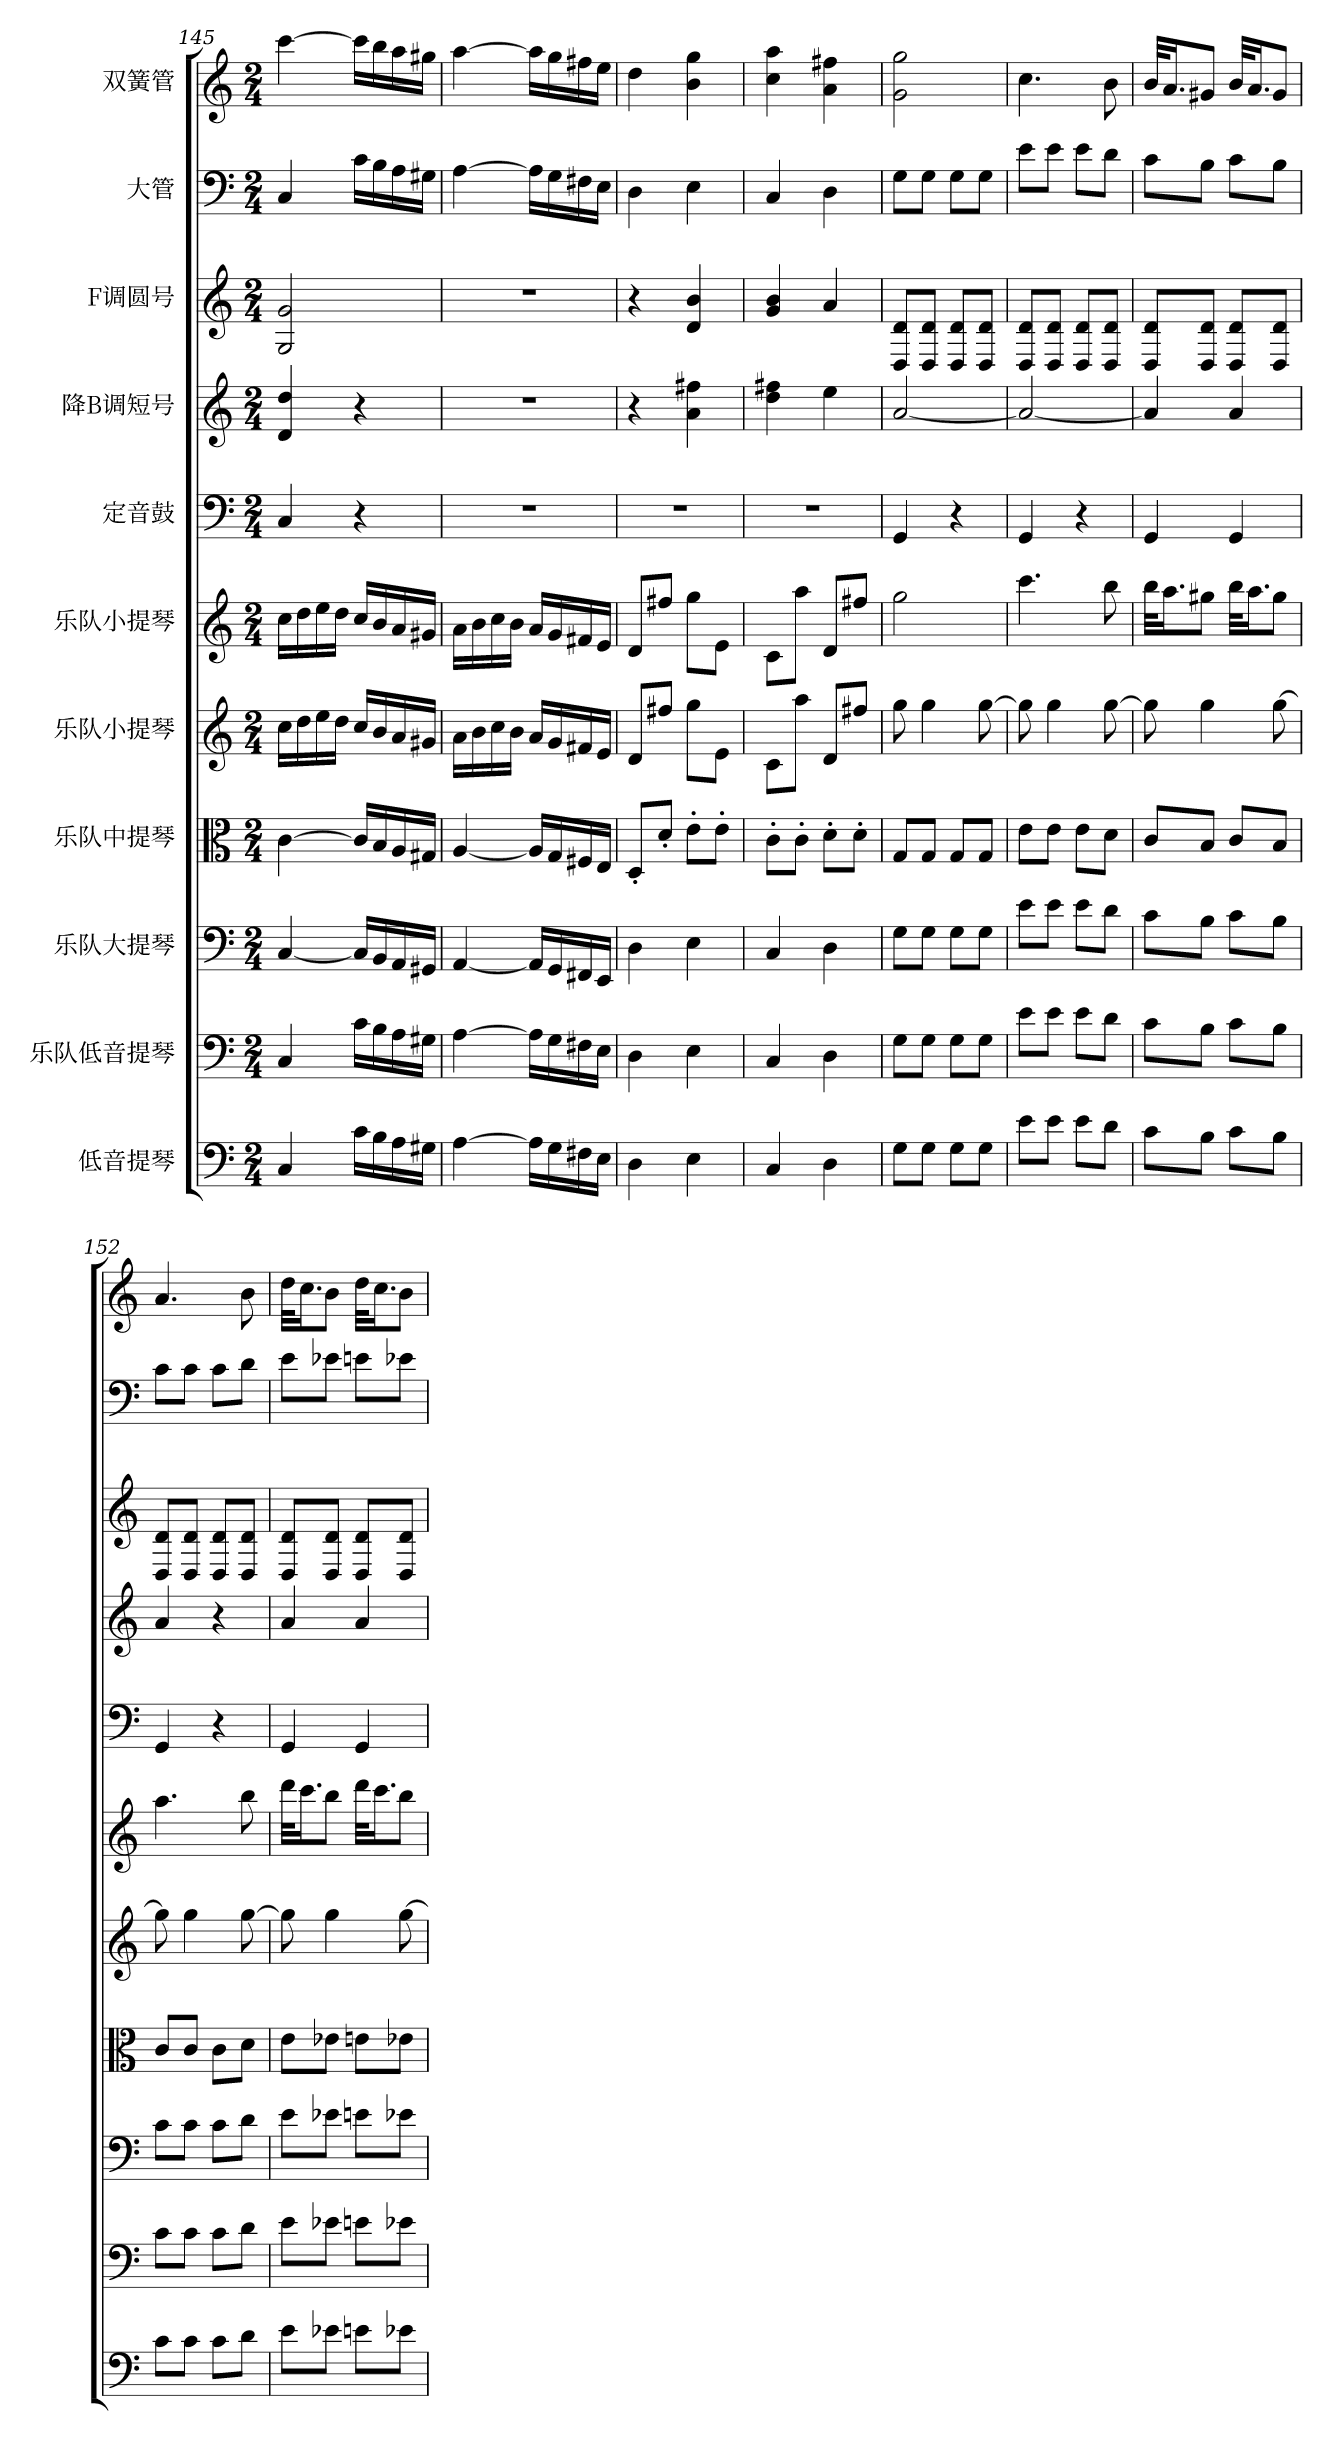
**kern	**kern	**kern	**kern	**kern	**kern	**kern	**kern	**kern	**kern	**kern
*part11	*part10	*part9	*part8	*part7	*part6	*part5	*part4	*part3	*part2	*part1
*staff11	*staff10	*staff9	*staff8	*staff7	*staff6	*staff5	*staff4	*staff3	*staff2	*staff1
*I"低音提琴	*I"乐队低音提琴	*I"乐队大提琴	*I"乐队中提琴	*I"乐队小提琴	*I"乐队小提琴	*I"定音鼓	*I"降B调短号	*I"F调圆号	*I"大管	*I"双簧管
!!LO:PB:g=z
*clefF4	*clefF4	*clefF4	*clefC3	*clefG2	*clefG2	*clefF4	*clefG2	*clefG2	*clefF4	*clefG2
*ITrd7c12	*ITrd7c12	*	*	*	*	*	*ITrd1c2	*ITrd4c7	*	*
*k[]	*k[]	*k[]	*k[]	*k[]	*k[]	*k[]	*k[b-e-]	*k[b-]	*k[]	*k[]
*M2/4	*M2/4	*M2/4	*M2/4	*M2/4	*M2/4	*M2/4	*M2/4	*M2/4	*M2/4	*M2/4
=145	=145	=145	=145	=145	=145	=145	=145	=145	=145	=145
4CC/	4CC/	[4C/	[4c\	16cc\LL	16cc\LL	4C/	4c/ 4cc/	2C/ 2c/	4C/	[4ccc\
.	.	.	.	16dd\	16dd\	.	.	.	.	.
.	.	.	.	16ee\	16ee\	.	.	.	.	.
.	.	.	.	16dd\JJ	16dd\JJ	.	.	.	.	.
16C\LL	16C\LL	16C/LL]	16c/LL]	16cc/LL	16cc/LL	4r	4r	.	16c\LL	16ccc\LL]
16BB\	16BB\	16BB/	16B/	16b/	16b/	.	.	.	16B\	16bb\
16AA\	16AA\	16AA/	16A/	16a/	16a/	.	.	.	16A\	16aa\
16GG#X\JJ	16GG#X\JJ	16GG#X/JJ	16G#X/JJ	16g#X/JJ	16g#X/JJ	.	.	.	16G#X\JJ	16gg#X\JJ
=146	=146	=146	=146	=146	=146	=146	=146	=146	=146	=146
[4AA\	[4AA\	[4AA/	[4A/	16a\LL	16a\LL	2r	2r	2r	[4A\	[4aa\
.	.	.	.	16b\	16b\	.	.	.	.	.
.	.	.	.	16cc\	16cc\	.	.	.	.	.
.	.	.	.	16b\JJ	16b\JJ	.	.	.	.	.
16AA\LL]	16AA\LL]	16AA/LL]	16A/LL]	16a/LL	16a/LL	.	.	.	16A\LL]	16aa\LL]
16GG\	16GG\	16GG/	16G/	16g/	16g/	.	.	.	16G\	16gg\
16FF#X\	16FF#X\	16FF#X/	16F#X/	16f#X/	16f#X/	.	.	.	16F#X\	16ff#X\
16EE\JJ	16EE\JJ	16EE/JJ	16E/JJ	16e/JJ	16e/JJ	.	.	.	16E\JJ	16ee\JJ
=147	=147	=147	=147	=147	=147	=147	=147	=147	=147	=147
4DD\	4DD\	4D\	8D'/L	8d/L	8d/L	2r	4r	4r	4D\	4dd\
.	.	.	8d'/J	8ff#X/J	8ff#X/J	.	.	.	.	.
4EE\	4EE\	4E\	8e'\L	8gg\L	8gg\L	.	4g\ 4een\	4G/ 4e/	4E\	4b\ 4gg\
.	.	.	8e'\J	8e\J	8e\J	.	.	.	.	.
=148	=148	=148	=148	=148	=148	=148	=148	=148	=148	=148
4CC/	4CC/	4C/	8c'\L	8c\L	8c\L	2r	4cc\ 4een\	4c/ 4e/	4C/	4cc\ 4aa\
.	.	.	8c'\J	8aa\J	8aa\J	.	.	.	.	.
4DD\	4DD\	4D\	8d'\L	8d/L	8d/L	.	4dd\	4d/	4D\	4a\ 4ff#X\
.	.	.	8d'\J	8ff#X/J	8ff#X/J	.	.	.	.	.
=149	=149	=149	=149	=149	=149	=149	=149	=149	=149	=149
8GG\L	8GG\L	8G\L	8G/L	8gg\	2gg\	4GG/	[2g/	8GG/ 8G/L	8G\L	2g\ 2gg\
8GG\J	8GG\J	8G\J	8G/J	4gg\	.	.	.	8GG/ 8G/J	8G\J	.
8GG\L	8GG\L	8G\L	8G/L	.	.	4r	.	8GG/ 8G/L	8G\L	.
8GG\J	8GG\J	8G\J	8G/J	[8gg\	.	.	.	8GG/ 8G/J	8G\J	.
!!LO:PB:g=z
=150	=150	=150	=150	=150	=150	=150	=150	=150	=150	=150
8E\L	8E\L	8e\L	8e\L	8gg\]	4.ccc\	4GG/	2g/_	8GG/ 8G/L	8e\L	4.cc\
8E\J	8E\J	8e\J	8e\J	4gg\	.	.	.	8GG/ 8G/J	8e\J	.
8E\L	8E\L	8e\L	8e\L	.	.	4r	.	8GG/ 8G/L	8e\L	.
8D\J	8D\J	8d\J	8d\J	[8gg\	8bb\	.	.	8GG/ 8G/J	8d\J	8b\
=151	=151	=151	=151	=151	=151	=151	=151	=151	=151	=151
8C\L	8C\L	8c\L	8c/L	8gg\]	32bb\KLL	4GG/	4g/]	8GG/ 8G/L	8c\L	32b/KLL
.	.	.	.	.	16.aa\J	.	.	.	.	16.a/J
8BB\J	8BB\J	8B\J	8B/J	4gg\	8gg#X\J	.	.	8GG/ 8G/J	8B\J	8g#X/J
8C\L	8C\L	8c\L	8c/L	.	32bb\KLL	4GG/	4g/	8GG/ 8G/L	8c\L	32b/KLL
.	.	.	.	.	16.aa\J	.	.	.	.	16.a/J
8BB\J	8BB\J	8B\J	8B/J	[8gg\	8gg#\J	.	.	8GG/ 8G/J	8B\J	8g#/J
=152	=152	=152	=152	=152	=152	=152	=152	=152	=152	=152
8C\L	8C\L	8c\L	8c/L	8gg\]	4.aa\	4GG/	4g/	8GG/ 8G/L	8c\L	4.a/
8C\J	8C\J	8c\J	8c/J	4gg\	.	.	.	8GG/ 8G/J	8c\J	.
8C\L	8C\L	8c\L	8c\L	.	.	4r	4r	8GG/ 8G/L	8c\L	.
8D\J	8D\J	8d\J	8d\J	[8gg\	8bb\	.	.	8GG/ 8G/J	8d\J	8b\
=153	=153	=153	=153	=153	=153	=153	=153	=153	=153	=153
8E\L	8E\L	8e\L	8e\L	8gg\]	32ddd\KLL	4GG/	4g/	8GG/ 8G/L	8e\L	32dd\KLL
.	.	.	.	.	16.ccc\J	.	.	.	.	16.cc\J
8E-X\J	8E-X\J	8e-X\J	8e-X\J	4gg\	8bb\J	.	.	8GG/ 8G/J	8e-X\J	8b\J
8En\L	8En\L	8en\L	8en\L	.	32ddd\KLL	4GG/	4g/	8GG/ 8G/L	8en\L	32dd\KLL
.	.	.	.	.	16.ccc\J	.	.	.	.	16.cc\J
8E-X\J	8E-X\J	8e-X\J	8e-X\J	[8gg\	8bb\J	.	.	8GG/ 8G/J	8e-X\J	8b\J
=	=	=	=	=	=	=	=	=	=	=
*-	*-	*-	*-	*-	*-	*-	*-	*-	*-	*-
